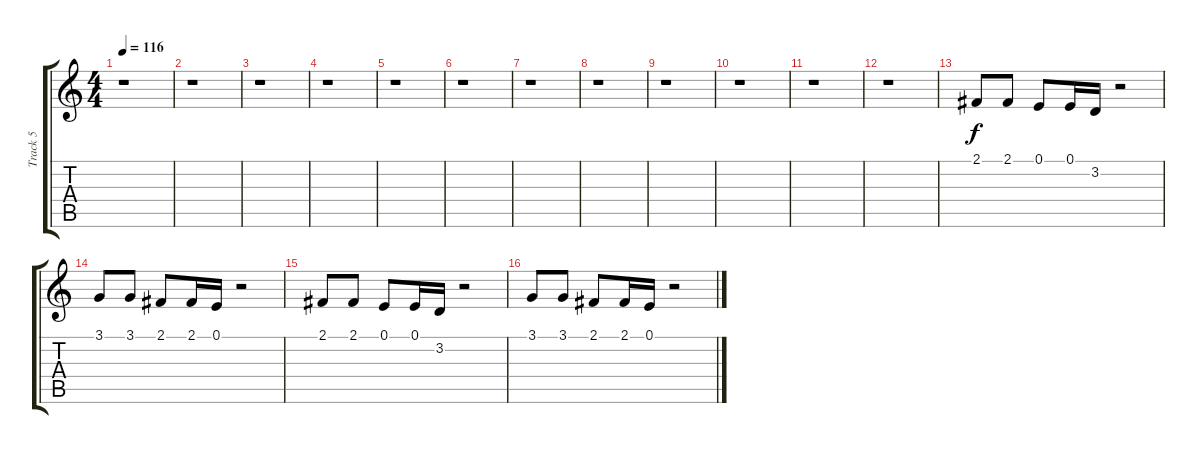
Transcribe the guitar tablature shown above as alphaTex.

\track ("Track 5" "Track 5") {instrument recorder}
\staff {score tabs}
\tuning (E4 B3 G3 D3 A2 E2) {hide}
\ts (4 4)
\tempo 116
\clef g2
\ks c
r.1{dy f} |
r.1 |
r.1 |
r.1 |
r.1 |
r.1 |
r.1 |
r.1 |
r.1 |
r.1 |
r.1 |
r.1 |
2.1.8 2.1.8 0.1.8 0.1.16 3.2.16 r.2 |
3.1.8 3.1.8 2.1.8 2.1.16 0.1.16 r.2 |
2.1.8 2.1.8 0.1.8 0.1.16 3.2.16 r.2 |
3.1.8 3.1.8 2.1.8 2.1.16 0.1.16 r.2
